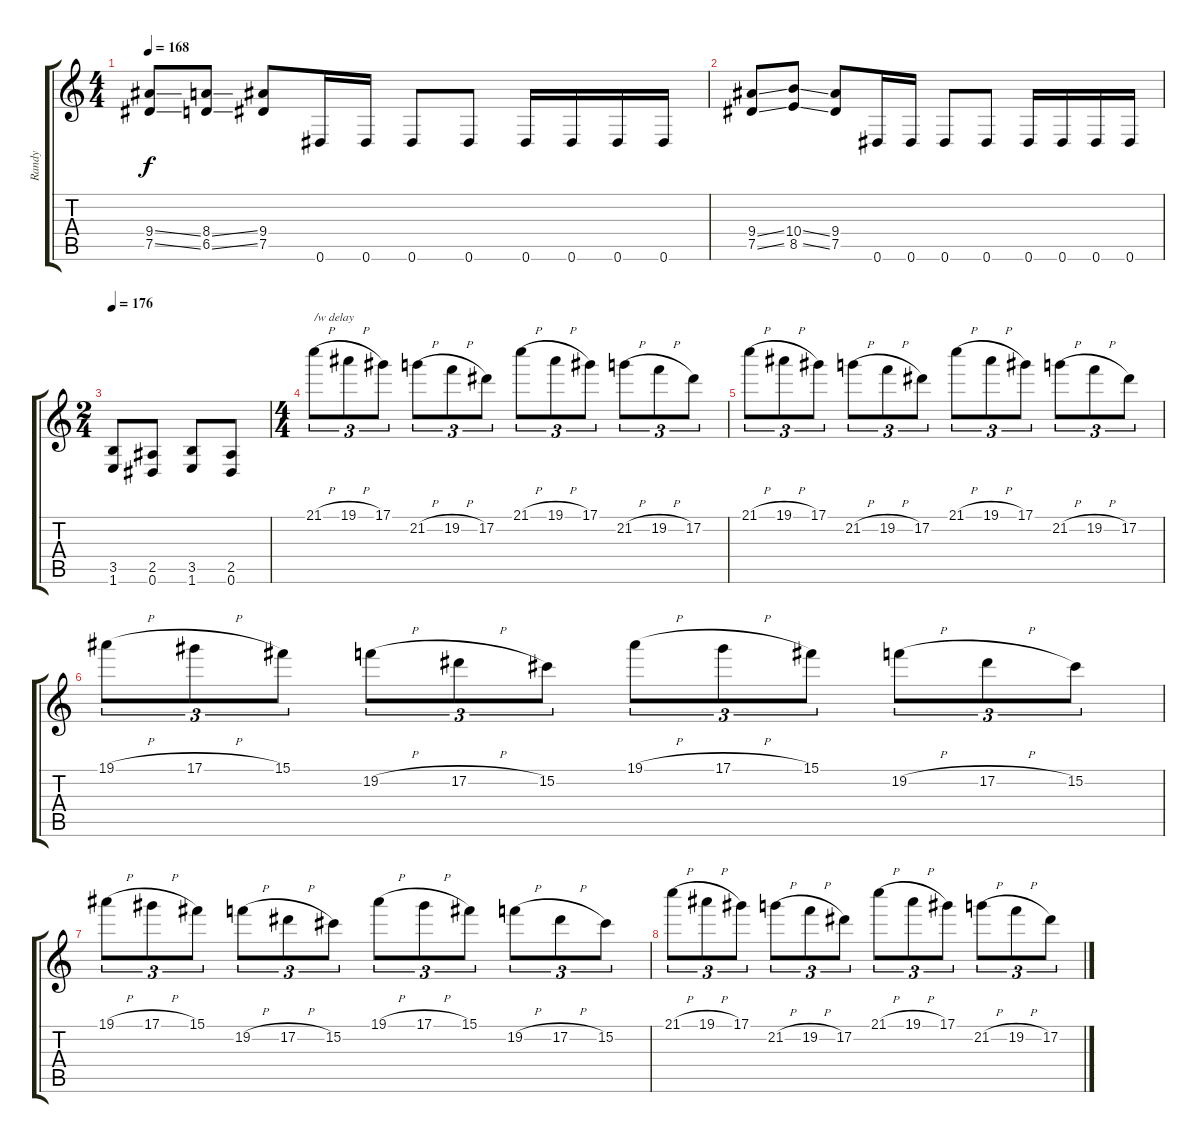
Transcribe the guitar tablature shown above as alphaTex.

\track ("Randy" "Randy") {instrument distortionguitar}
\staff {score tabs}
\tuning (Eb4 Bb3 Gb3 Db3 Ab2 Eb2) {hide}
\ts (4 4)
\tempo 168
\clef g2
\ks c
(9.4{ss} 7.5{ss}).8{dy f} (8.4{ss} 6.5{ss}).8 (9.4 7.5).8 0.6.16 0.6.16 0.6.8 0.6.8 0.6.16 0.6.16 0.6.16 0.6.16 |
(9.4{ss} 7.5{ss}).8 (10.4{ss} 8.5{ss}).8 (9.4 7.5).8 0.6.16 0.6.16 0.6.8 0.6.8 0.6.16 0.6.16 0.6.16 0.6.16 |
\ts (2 4)
\tempo 176
(3.5 1.6).8 (2.5 0.6).8 (3.5 1.6).8 (2.5 0.6).8 |
\ts (4 4)
21.1{h}.8{tu (3 2) txt "/w delay"} 19.1{h}.8{tu (3 2)} 17.1.8{tu (3 2)} 21.2{h}.8{tu (3 2)} 19.2{h}.8{tu (3 2)} 17.2.8{tu (3 2)} 21.1{h}.8{tu (3 2)} 19.1{h}.8{tu (3 2)} 17.1.8{tu (3 2)} 21.2{h}.8{tu (3 2)} 19.2{h}.8{tu (3 2)} 17.2.8{tu (3 2)} |
21.1{h}.8{tu (3 2)} 19.1{h}.8{tu (3 2)} 17.1.8{tu (3 2)} 21.2{h}.8{tu (3 2)} 19.2{h}.8{tu (3 2)} 17.2.8{tu (3 2)} 21.1{h}.8{tu (3 2)} 19.1{h}.8{tu (3 2)} 17.1.8{tu (3 2)} 21.2{h}.8{tu (3 2)} 19.2{h}.8{tu (3 2)} 17.2.8{tu (3 2)} |
19.1{h}.8{tu (3 2)} 17.1{h}.8{tu (3 2)} 15.1.8{tu (3 2)} 19.2{h}.8{tu (3 2)} 17.2{h}.8{tu (3 2)} 15.2.8{tu (3 2)} 19.1{h}.8{tu (3 2)} 17.1{h}.8{tu (3 2)} 15.1.8{tu (3 2)} 19.2{h}.8{tu (3 2)} 17.2{h}.8{tu (3 2)} 15.2.8{tu (3 2)} |
19.1{h}.8{tu (3 2)} 17.1{h}.8{tu (3 2)} 15.1.8{tu (3 2)} 19.2{h}.8{tu (3 2)} 17.2{h}.8{tu (3 2)} 15.2.8{tu (3 2)} 19.1{h}.8{tu (3 2)} 17.1{h}.8{tu (3 2)} 15.1.8{tu (3 2)} 19.2{h}.8{tu (3 2)} 17.2{h}.8{tu (3 2)} 15.2.8{tu (3 2)} |
21.1{h}.8{tu (3 2)} 19.1{h}.8{tu (3 2)} 17.1.8{tu (3 2)} 21.2{h}.8{tu (3 2)} 19.2{h}.8{tu (3 2)} 17.2.8{tu (3 2)} 21.1{h}.8{tu (3 2)} 19.1{h}.8{tu (3 2)} 17.1.8{tu (3 2)} 21.2{h}.8{tu (3 2)} 19.2{h}.8{tu (3 2)} 17.2.8{tu (3 2)}
